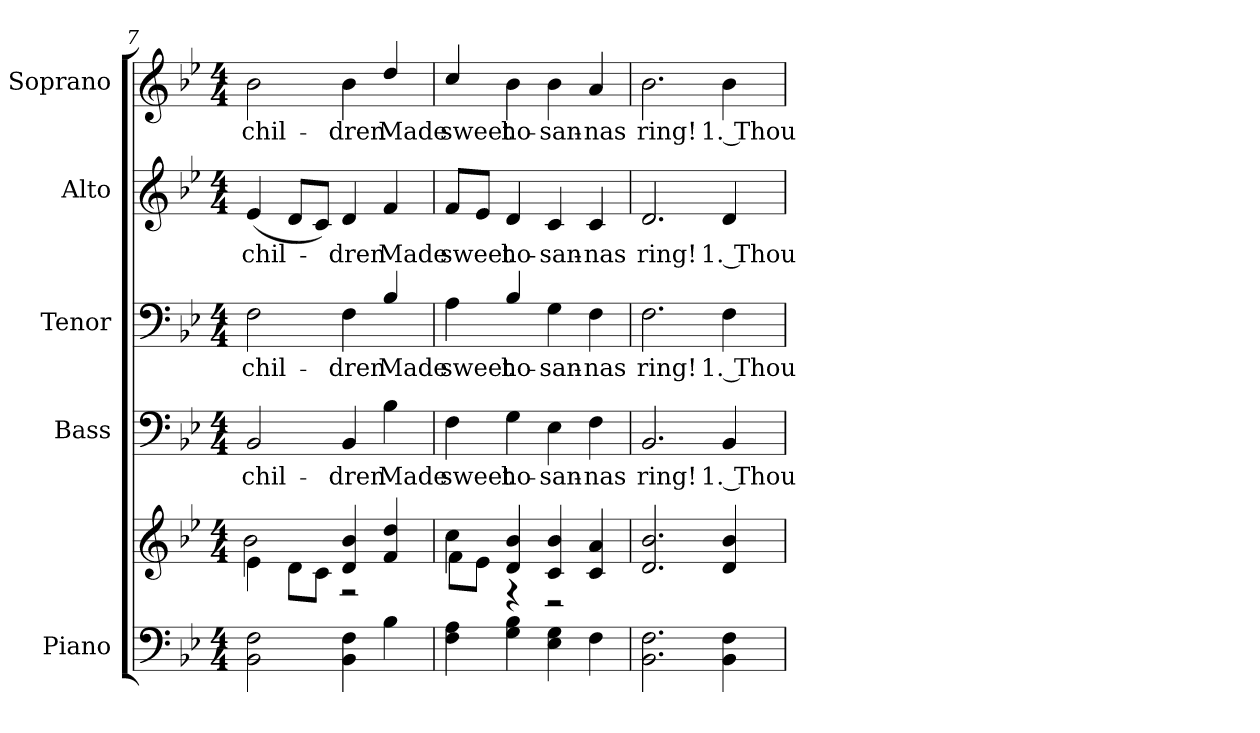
**kern	**kern	**kern	**text	**kern	**text	**kern	**text	**kern	**text
*part5	*part5	*part4	*part4	*part3	*part3	*part2	*part2	*part1	*part1
*staff6	*staff5	*staff4	*staff4	*staff3	*staff3	*staff2	*staff2	*staff1	*staff1
*I"Piano	*	*I"Bass	*	*I"Tenor	*	*I"Alto	*	*I"Soprano	*
*I'Pno.	*	*I'B.	*	*	*	*I'A.	*	*I'S.	*
!!LO:PB:g=z
*clefF4	*clefG2	*clefF4	*	*clefF4	*	*clefG2	*	*clefG2	*
*k[b-e-]	*k[b-e-]	*k[b-e-]	*	*k[b-e-]	*	*k[b-e-]	*	*k[b-e-]	*
*B-:	*B-:	*B-:	*	*B-:	*	*B-:	*	*B-:	*
*M4/4	*M4/4	*M4/4	*	*M4/4	*	*M4/4	*	*M4/4	*
=7	=7	=7	=7	=7	=7	=7	=7	=7	=7
*	*^	*	*	*	*	*	*	*	*
!	!	!	!	!LO:LY:b:color=#000000	!	!	!	!	!	!
!	!	!	!	!	!	!LO:LY:b:color=#000000	!	!	!	!
!	!	!	!	!	!	!	!	!LO:LY:b:color=#000000	!	!
!	!	!	!	!	!	!	!	!	!	!LO:LY:b:color=#000000
2BB-i\ 2Fi	4e-i\	2b-i\	2BB-i/	chil-	2Fi\	chil-	(4e-i/	chil-	2b-i\	chil-
.	8di\L	.	.	.	.	.	8di/L	.	.	.
.	8ci\J	.	.	.	.	.	8ci/J)	.	.	.
!	!	!	!	!LO:LY:b:color=#000000	!	!	!	!	!	!
!	!	!	!	!	!	!LO:LY:b:color=#000000	!	!	!	!
!	!	!	!	!	!	!	!	!LO:LY:b:color=#000000	!	!
!	!	!	!	!	!	!	!	!	!	!LO:LY:b:color=#000000
4BB-i\ 4Fi	4di/ 4b-i	2r	4BB-i/	-dren	4Fi\	-dren	4di/	-dren	4b-i\	-dren
!	!	!	!	!LO:LY:b:color=#000000	!	!	!	!	!	!
!	!	!	!	!	!	!LO:LY:b:color=#000000	!	!	!	!
!	!	!	!	!	!	!	!	!LO:LY:b:color=#000000	!	!
!	!	!	!	!	!	!	!	!	!	!LO:LY:b:color=#000000
4B-i\	4fi/ 4ddi	.	4B-i\	Made	4B-i/	Made	4fi/	Made	4ddi/	Made
=8	=8	=8	=8	=8	=8	=8	=8	=8	=8	=8
!	!	!	!	!LO:LY:b:color=#000000	!	!	!	!	!	!
!	!	!	!	!	!	!LO:LY:b:color=#000000	!	!	!	!
!	!	!	!	!	!	!	!	!LO:LY:b:color=#000000	!	!
!	!	!	!	!	!	!	!	!	!	!LO:LY:b:color=#000000
4Fi\ 4Ai	4cci\	8fi\L	4Fi\	sweet	4Ai\	sweet	8fi/L	sweet	4cci/	sweet
.	.	8e-i\J	.	.	.	.	8e-i/J	.	.	.
!	!	!	!	!LO:LY:b:color=#000000	!	!	!	!	!	!
!	!	!	!	!	!	!LO:LY:b:color=#000000	!	!	!	!
!	!	!	!	!	!	!	!	!LO:LY:b:color=#000000	!	!
!	!	!	!	!	!	!	!	!	!	!LO:LY:b:color=#000000
4Gi\ 4B-i	4di/ 4b-i	4r	4Gi\	ho-	4B-i/	ho-	4di/	ho-	4b-i\	ho-
!	!	!	!	!LO:LY:b:color=#000000	!	!	!	!	!	!
!	!	!	!	!	!	!LO:LY:b:color=#000000	!	!	!	!
!	!	!	!	!	!	!	!	!LO:LY:b:color=#000000	!	!
!	!	!	!	!	!	!	!	!	!	!LO:LY:b:color=#000000
4E-i\ 4Gi	4ci/ 4b-i	2r	4E-i\	-san-	4Gi\	-san-	4ci/	-san-	4b-i\	-san-
!	!	!	!	!LO:LY:b:color=#000000	!	!	!	!	!	!
!	!	!	!	!	!	!LO:LY:b:color=#000000	!	!	!	!
!	!	!	!	!	!	!	!	!LO:LY:b:color=#000000	!	!
!	!	!	!	!	!	!	!	!	!	!LO:LY:b:color=#000000
4Fi\	4ci/ 4ai	.	4Fi\	-nas	4Fi\	-nas	4ci/	-nas	4ai/	-nas
*	*v	*v	*	*	*	*	*	*	*	*
=9	=9	=9	=9	=9	=9	=9	=9	=9	=9
!	!	!	!LO:LY:b:color=#000000	!	!	!	!	!	!
!	!	!	!	!	!LO:LY:b:color=#000000	!	!	!	!
!	!	!	!	!	!	!	!LO:LY:b:color=#000000	!	!
!	!	!	!	!	!	!	!	!	!LO:LY:b:color=#000000
2.BB-i\ 2.Fi	2.di/ 2.b-i	2.BB-i/	ring!	2.Fi\	ring!	2.di/	ring!	2.b-i\	ring!
!	!	!	!LO:LY:b:color=#000000	!	!	!	!	!	!
!	!	!	!	!	!LO:LY:b:color=#000000	!	!	!	!
!	!	!	!	!	!	!	!LO:LY:b:color=#000000	!	!
!	!	!	!	!	!	!	!	!	!LO:LY:b:color=#000000
4BB-i\ 4Fi	4di/ 4b-i	4BB-i/	1. Thou	4Fi\	1. Thou	4di/	1. Thou	4b-i\	1. Thou
=	=	=	=	=	=	=	=	=	=
*-	*-	*-	*-	*-	*-	*-	*-	*-	*-
